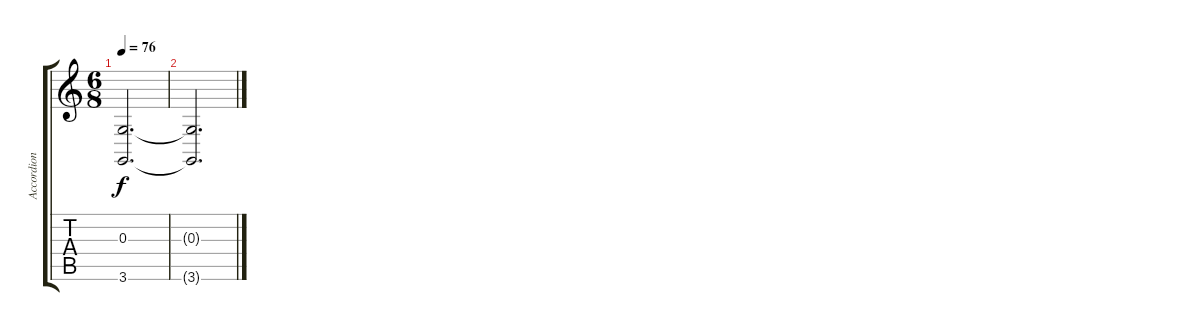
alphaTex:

\track ("Accordion" "Accordion") {instrument accordion}
\staff {score tabs}
\tuning (E4 B3 G3 D3 A2 E2) {hide}
\ts (6 8)
\tempo 76
\clef g2
\ks c
(0.3{t} 3.6{t}).2{d dy f} |
(0.3{t} 3.6{t}).2{d}
